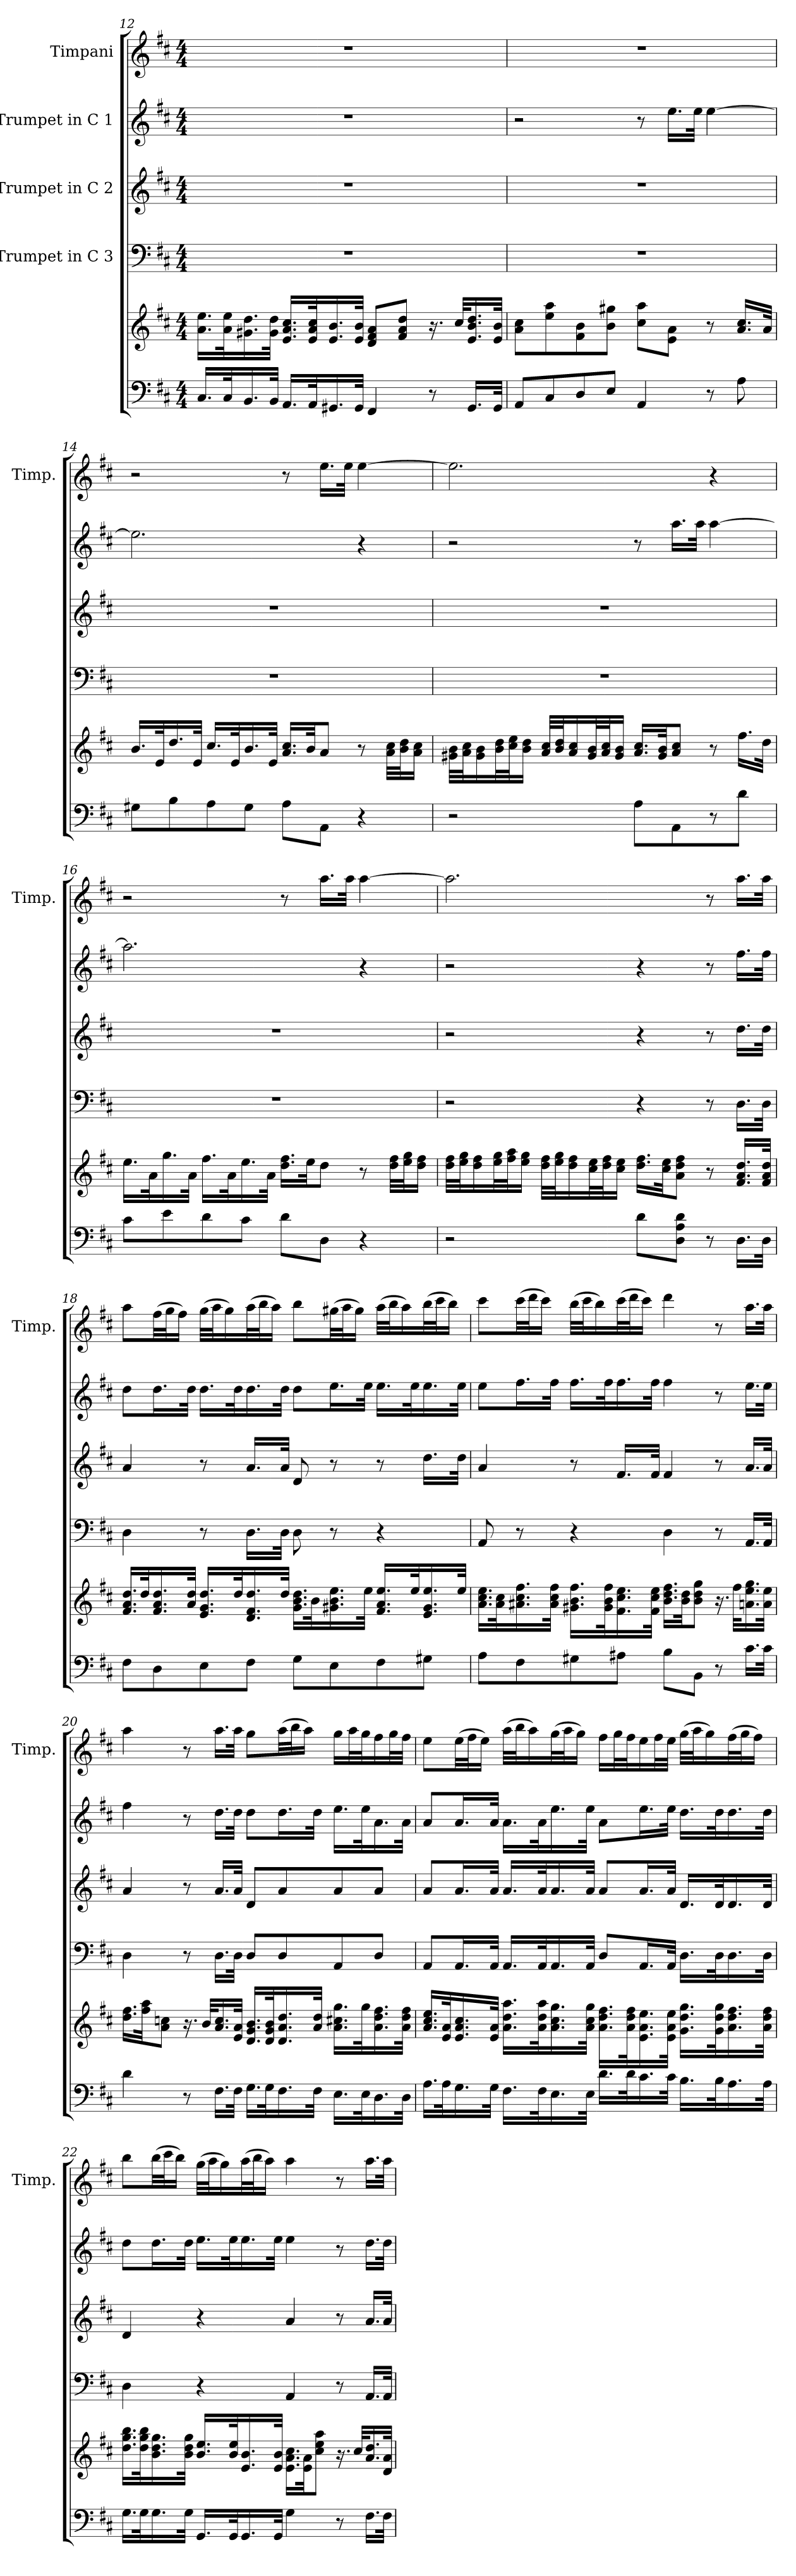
**kern	**kern	**kern	**kern	**kern	**kern
*part5	*part5	*part4	*part3	*part2	*part1
*staff6	*staff5	*staff4	*staff3	*staff2	*staff1
*	*	*I"Trumpet in C 3	*I"Trumpet in C 2	*I"Trumpet in C 1	*I"Timpani
*	*	*	*	*	*I'Timp.
*clefF4	*clefG2	*clefF4	*clefG2	*clefG2	*clefG2
*k[f#c#]	*k[f#c#]	*k[f#c#]	*k[f#c#]	*k[f#c#]	*k[f#c#]
*	*D:	*D:	*D:	*D:	*D:
*M4/4	*M4/4	*M4/4	*M4/4	*M4/4	*M4/4
=12	=12	=12	=12	=12	=12
16.C#/LL	16.a\ 16.ee\LL	1r	1r	1r	1r
32C#/k	32a\ 32ee\k	.	.	.	.
16.BB/	16.g#X\ 16.dd\	.	.	.	.
32BB/JJk	32g#\ 32dd\JJk	.	.	.	.
16.AA/LL	16.e/ 16.a/ 16.cc#/LL	.	.	.	.
32AA/k	32e/ 32a/ 32cc#/k	.	.	.	.
16.GG#X/	16.e/ 16.b/	.	.	.	.
32GG#/JJk	32e/ 32b/JJk	.	.	.	.
4FF#/	8d/ 8f#/ 8a/L	.	.	.	.
.	8f#/ 8a/ 8dd/J	.	.	.	.
8r	16.r	.	.	.	.
.	32cc#/KLL	.	.	.	.
16.GG#/LL	16.e/ 16.b/ 16.dd/	.	.	.	.
32GG#/JJk	32e/ 32b/JJk	.	.	.	.
!!LO:PB:g=z
=13	=13	=13	=13	=13	=13
8AA/L	8a\ 8cc#\L	1r	1r	2r	1r
8C#/	8ee\ 8aa\	.	.	.	.
8D/	8f#\ 8b\	.	.	.	.
8E/J	8b\ 8gg#X\J	.	.	.	.
4AA/	8cc#\ 8aa\L	.	.	8r	.
.	8e\ 8a\J	.	.	16.ee\LL	.
.	.	.	.	32ee\JJk	.
8r	8r	.	.	[4ee\	.
8A\	16.a/ 16.cc#/LL	.	.	.	.
.	32a/JJk	.	.	.	.
=14	=14	=14	=14	=14	=14
8G#X\L	16.b/LL	1r	1r	2.ee\]	2r
.	32e/k	.	.	.	.
8B\	16.dd/	.	.	.	.
.	32e/JJk	.	.	.	.
8A\	16.cc#/LL	.	.	.	.
.	32e/k	.	.	.	.
8G#\J	16.b/	.	.	.	.
.	32e/JJk	.	.	.	.
8A\L	16.a/ 16.cc#/LL	.	.	.	8r
.	32b/Jk	.	.	.	.
8AA\J	8a/J	.	.	.	16.ee\LL
.	.	.	.	.	32ee\JJk
4r	8r	.	.	4r	[4ee\
.	32a\ 32cc#\LLL	.	.	.	.
.	32b\ 32dd\J	.	.	.	.
.	16a\ 16cc#\JJ	.	.	.	.
=15	=15	=15	=15	=15	=15
2r	32g#X\ 32b\LLL	1r	1r	2r	2.ee\]
.	32a\ 32cc#\J	.	.	.	.
.	16g#\ 16b\	.	.	.	.
.	32b\ 32dd\L	.	.	.	.
.	32cc#\ 32ee\J	.	.	.	.
.	16b\ 16dd\JJ	.	.	.	.
.	32a/ 32cc#/LLL	.	.	.	.
.	32b/ 32dd/J	.	.	.	.
.	16a/ 16cc#/	.	.	.	.
.	32g#/ 32b/L	.	.	.	.
.	32a/ 32cc#/J	.	.	.	.
.	16g#/ 16b/JJ	.	.	.	.
8A\L	16.a/ 16.cc#/LL	.	.	8r	.
.	32g#/ 32b/Jk	.	.	.	.
8AA\	8a/ 8cc#/J	.	.	16.aa\LL	.
.	.	.	.	32aa\JJk	.
8r	8r	.	.	[4aa\	4r
8d\J	16.ff#\LL	.	.	.	.
.	32dd\JJk	.	.	.	.
!!LO:LB:g=z
=16	=16	=16	=16	=16	=16
8c#\L	16.ee\LL	1r	1r	2.aa\]	2r
.	32a\k	.	.	.	.
8e\	16.gg\	.	.	.	.
.	32a\JJk	.	.	.	.
8d\	16.ff#\LL	.	.	.	.
.	32a\k	.	.	.	.
8c#\J	16.ee\	.	.	.	.
.	32a\JJk	.	.	.	.
8d\L	16.dd\ 16.ff#\LL	.	.	.	8r
.	32ee\Jk	.	.	.	.
8D\J	8dd\J	.	.	.	16.aa\LL
.	.	.	.	.	32aa\JJk
4r	8r	.	.	4r	[4aa\
.	32dd\ 32ff#\LLL	.	.	.	.
.	32ee\ 32gg\J	.	.	.	.
.	16dd\ 16ff#\JJ	.	.	.	.
=17	=17	=17	=17	=17	=17
2r	32dd\ 32ff#\LLL	2r	2r	2r	2.aa\]
.	32ee\ 32gg\J	.	.	.	.
.	16dd\ 16ff#\	.	.	.	.
.	32ee\ 32gg\L	.	.	.	.
.	32ff#\ 32aa\J	.	.	.	.
.	16ee\ 16gg\JJ	.	.	.	.
.	32dd\ 32ff#\LLL	.	.	.	.
.	32ee\ 32gg\J	.	.	.	.
.	16dd\ 16ff#\	.	.	.	.
.	32cc#\ 32ee\L	.	.	.	.
.	32dd\ 32ff#\J	.	.	.	.
.	16cc#\ 16ee\JJ	.	.	.	.
8d\L	16.dd\ 16.ff#\LL	4r	4r	4r	.
.	32cc#\ 32ee\Jk	.	.	.	.
8D\ 8A\ 8d\J	8a\ 8dd\ 8ff#\J	.	.	.	.
8r	8r	8r	8r	8r	8r
16.D\LL	16.f#/ 16.a/ 16.dd/LL	16.D\LL	16.dd\LL	16.ff#\LL	16.aa\LL
32D\JJk	32f#/ 32a/ 32dd/JJk	32D\JJk	32dd\JJk	32ff#\JJk	32aa\JJk
=18	=18	=18	=18	=18	=18
8F#\L	16.f#/ 16.a/ 16.dd/LL	4D\	4a/	8dd\L	8aa\L
.	32dd/k	.	.	.	.
8D\	16.f#/ 16.a/ 16.dd/	.	.	16.dd\L	(>32ff#\LL
.	.	.	.	.	32gg\J
.	.	.	.	.	16ff#\JJ)
.	32a/ 32dd/JJk	.	.	32dd\JJk	.
8E\	16.e/ 16.g/ 16.dd/LL	8r	8r	16.dd\LL	(>32gg\LLL
.	.	.	.	.	32aa\J
.	.	.	.	.	16gg\)
.	32dd/k	.	.	32dd\k	.
8F#\J	16.d/ 16.f#/ 16.dd/	16.D\LL	16.a/LL	16.dd\	(>32aa\L
.	.	.	.	.	32bb\J
.	.	.	.	.	16aa\JJ)
.	32dd/JJk	32D\JJk	32a/JJk	32dd\JJk	.
8G\L	16.g\ 16.b\ 16.dd\LL	8D\	8d/	8dd\L	8bb\L
.	32b\k	.	.	.	.
8E\	16.g#X\ 16.b\ 16.ee\	8r	8r	16.ee\L	(>32gg#X\LL
.	.	.	.	.	32aa\J
.	.	.	.	.	16gg#\JJ)
.	32ee\JJk	.	.	32ee\JJk	.
8F#\	16.f#/ 16.a/ 16.ee/LL	4r	8r	16.ee\LL	(>32aa\LLL
.	.	.	.	.	32bb\J
.	.	.	.	.	16aa\)
.	32ee/k	.	.	32ee\k	.
8G#X\J	16.e/ 16.g#/ 16.ee/	.	16.dd\LL	16.ee\	(>32bb\L
.	.	.	.	.	32ccc#\J
.	.	.	.	.	16bb\JJ)
.	32ee/JJk	.	32dd\JJk	32ee\JJk	.
!!LO:PB:g=z
=19	=19	=19	=19	=19	=19
8A\L	16.a\ 16.cc#\ 16.ee\LL	8AA/	4a/	8ee\L	8ccc#\L
.	32a\ 32cc#\k	.	.	.	.
8F#\	16.a#X\ 16.cc#\ 16.ff#\	8r	.	16.ff#\L	(>32ccc#\LL
.	.	.	.	.	32ddd\J
.	.	.	.	.	16ccc#\JJ)
.	32a#\ 32cc#\ 32ff#\JJk	.	.	32ff#\JJk	.
8G#X\	16.g#X\ 16.b\ 16.ff#\LL	4r	8r	16.ff#\LL	(>32bb\LLL
.	.	.	.	.	32ccc#\J
.	.	.	.	.	16bb\)
.	32g#\ 32b\ 32ff#\k	.	.	32ff#\k	.
8A#X\J	16.f#\ 16.cc#\ 16.ee\	.	16.f#/LL	16.ff#\	(>32ccc#\L
.	.	.	.	.	32ddd\J
.	.	.	.	.	16ccc#\JJ)
.	32f#\ 32cc#\ 32ee\JJk	.	32f#/JJk	32ff#\JJk	.
8B\L	16.b\ 16.dd\ 16.ff#\LL	4D\	4f#/	4ff#\	4ddd\
.	32b\ 32dd\Jk	.	.	.	.
8BB\J	8b\ 8dd\ 8gg\J	.	.	.	.
8r	16.r	8r	8r	8r	8r
.	32ff#\KLL	.	.	.	.
16.c#\LL	16.an\ 16.ee\ 16.gg\	16.AA/LL	16.a/LL	16.ee\LL	16.aa\LL
32c#\JJk	32a\ 32ee\JJk	32AA/JJk	32a/JJk	32ee\JJk	32aa\JJk
=20	=20	=20	=20	=20	=20
4d\	16.dd\ 16.ff#\LL	4D\	4a/	4ff#\	4aa\
.	32ff#\ 32aa\Jk	.	.	.	.
.	8a\ 8ccn\J	.	.	.	.
8r	16.r	8r	8r	8r	8r
.	32b/KLL	.	.	.	.
16.F#\LL	16.a/ 16.cc/	16.D\LL	16.a/LL	16.dd\LL	16.aa\LL
32F#\JJk	32e/ 32a/JJk	32D\JJk	32a/JJk	32dd\JJk	32aa\JJk
16.G\LL	16.d/ 16.g/ 16.b/LL	8D/L	8d/L	8dd\L	8gg\L
32G\k	32d/ 32g/ 32b/k	.	.	.	.
16.F#\	16.d/ 16.a/ 16.dd/	8D/	8a/	16.dd\L	(>32aa\LL
.	.	.	.	.	32bb\J
.	.	.	.	.	16aa\JJ)
32F#\JJk	32a/ 32dd/JJk	.	.	32dd\JJk	.
16.E\LL	16.a\ 16.cc#X\ 16.gg\LL	8AA/	8a/	16.ee\LL	16gg\LL
.	.	.	.	.	32aa\L
32E\k	32gg\k	.	.	32ee\k	32gg\J
16.D\	16.a\ 16.dd\ 16.ff#\	8D/J	8a/J	16.a\	16ff#\
.	.	.	.	.	32gg\L
32D\JJk	32a\ 32dd\ 32ff#\JJk	.	.	32a\JJk	32ff#\JJJ
!!LO:LB:g=z
=21	=21	=21	=21	=21	=21
16.A\LL	16.a/ 16.cc#/ 16.ee/LL	8AA/L	8a/L	8a/L	8ee\L
32A\k	32e/ 32a/k	.	.	.	.
16.G\	16.e/ 16.a/ 16.cc#/	16.AA/L	16.a/L	16.a/L	(>32ee\LL
.	.	.	.	.	32ff#\J
.	.	.	.	.	16ee\JJ)
32G\JJk	32e/ 32a/JJk	32AA/JJk	32a/JJk	32a/JJk	.
16.F#\LL	16.a\ 16.dd\ 16.aa\LL	16.AA/LL	16.a/LL	16.a\LL	(>32aa\LLL
.	.	.	.	.	32bb\J
.	.	.	.	.	16aa\)
32F#\k	32a\ 32dd\ 32aa\k	32AA/k	32a/k	32a\k	.
16.E\	16.a\ 16.cc#\ 16.gg\	16.AA/	16.a/	16.ee\	(>32gg\L
.	.	.	.	.	32aa\J
.	.	.	.	.	16gg\JJ)
32E\JJk	32a\ 32cc#\ 32gg\JJk	32AA/JJk	32a/JJk	32ee\JJk	.
16.d\LL	16.a\ 16.dd\ 16.ff#\LL	8D/L	8a/L	8a\L	16ff#\LL
.	.	.	.	.	32gg\L
32d\k	32a\ 32dd\ 32ff#\k	.	.	.	32ff#\J
16.c#\	16.e\ 16.a\ 16.ee\	16.AA/L	16.a/L	16.ee\L	16ee\
.	.	.	.	.	32ff#\L
32c#\JJk	32e\ 32a\ 32ee\JJk	32AA/JJk	32a/JJk	32ee\JJk	32ee\JJJ
16.B\LL	16.g\ 16.dd\ 16.gg\LL	16.D\LL	16.d/LL	16.dd\LL	(>32gg\LLL
.	.	.	.	.	32aa\J
.	.	.	.	.	16gg\)
32B\k	32g\ 32dd\ 32gg\k	32D\k	32d/k	32dd\k	.
16.A\	16.a\ 16.dd\ 16.ff#\	16.D\	16.d/	16.dd\	(>32ff#\L
.	.	.	.	.	32gg\J
.	.	.	.	.	16ff#\JJ)
32A\JJk	32a\ 32dd\ 32ff#\JJk	32D\JJk	32d/JJk	32dd\JJk	.
=22	=22	=22	=22	=22	=22
16.G\LL	16.dd\ 16.gg\ 16.bb\LL	4D\	4d/	8dd\L	8bb\L
32G\k	32dd\ 32gg\ 32bb\k	.	.	.	.
16.G\	16.b\ 16.dd\ 16.gg\	.	.	16.dd\L	(>32bb\LL
.	.	.	.	.	32ccc#\J
.	.	.	.	.	16bb\JJ)
32G\JJk	32b\ 32dd\ 32gg\JJk	.	.	32dd\JJk	.
16.GG/LL	16.b/ 16.ee/LL	4r	4r	16.ee\LL	(>32gg\LLL
.	.	.	.	.	32aa\J
.	.	.	.	.	16gg\)
32GG/k	32b/ 32ee/k	.	.	32ee\k	.
16.GG/	16.e/ 16.b/	.	.	16.ee\	(>32aa\L
.	.	.	.	.	32bb\J
.	.	.	.	.	16aa\JJ)
32GG/JJk	32e/ 32b/JJk	.	.	32ee\JJk	.
4G\	16.e\ 16.a\ 16.cc#\LL	4AA/	4a/	4ee\	4aa\
.	32e\ 32a\Jk	.	.	.	.
.	8cc#\ 8ee\ 8aa\J	.	.	.	.
8r	16.r	8r	8r	8r	8r
.	32cc#/KLL	.	.	.	.
16.F#\LL	16.a/ 16.dd/	16.AA/LL	16.a/LL	16.dd\LL	16.aa\LL
32F#\JJk	32d/ 32a/JJk	32AA/JJk	32a/JJk	32dd\JJk	32aa\JJk
=	=	=	=	=	=
*-	*-	*-	*-	*-	*-
